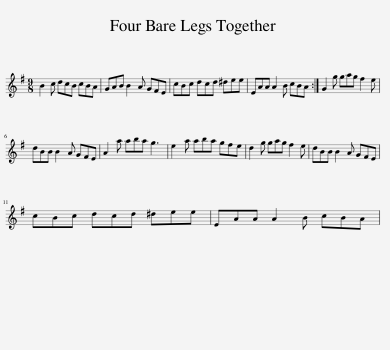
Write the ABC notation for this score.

X:1
L:1/8
M:9/8
I:linebreak $
K:G
V:1 treble
V:1
 B2 c dcB cBA | GAB B2 A GFE | cBc dcd ^dee | EAA A2 B cBA :| G2 g gag f2 e |$ %5
 dBB B2 A GFE | A2 a aba g3 | e2 a aba gfe | d2 g gag f2 e | dBB B2 A GFE |$ %10
 cBc dcd ^dee | EAA A2 B cBA | %12
